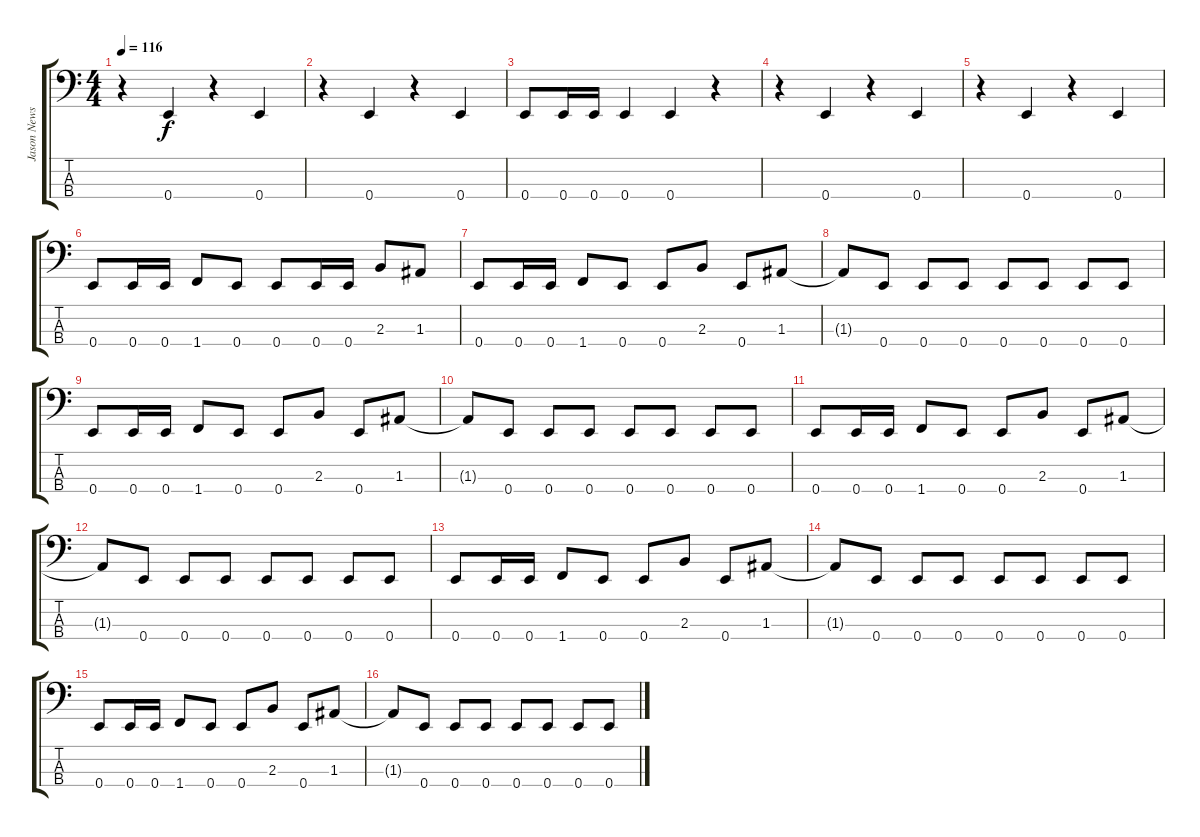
\track ("Jason Newsted" "Jason News") {instrument slapbass1}
\staff {score tabs}
\tuning (G2 D2 A1 E1) {hide}
\ts (4 4)
\tempo 116
\clef f4
\ks c
r.4{dy f} 0.4.4 r.4 0.4.4 |
r.4 0.4.4 r.4 0.4.4 |
0.4.8 0.4.16 0.4.16 0.4.4 0.4.4 r.4 |
r.4 0.4.4 r.4 0.4.4 |
r.4 0.4.4 r.4 0.4.4 |
0.4.8 0.4.16 0.4.16 1.4.8 0.4.8 0.4.8 0.4.16 0.4.16 2.3.8 1.3.8 |
0.4.8 0.4.16 0.4.16 1.4.8 0.4.8 0.4.8 2.3.8 0.4.8 1.3.8 |
1.3{t}.8 0.4.8 0.4.8 0.4.8 0.4.8 0.4.8 0.4.8 0.4.8 |
0.4.8 0.4.16 0.4.16 1.4.8 0.4.8 0.4.8 2.3.8 0.4.8 1.3.8 |
1.3{t}.8 0.4.8 0.4.8 0.4.8 0.4.8 0.4.8 0.4.8 0.4.8 |
0.4.8 0.4.16 0.4.16 1.4.8 0.4.8 0.4.8 2.3.8 0.4.8 1.3.8 |
1.3{t}.8 0.4.8 0.4.8 0.4.8 0.4.8 0.4.8 0.4.8 0.4.8 |
0.4.8 0.4.16 0.4.16 1.4.8 0.4.8 0.4.8 2.3.8 0.4.8 1.3.8 |
1.3{t}.8 0.4.8 0.4.8 0.4.8 0.4.8 0.4.8 0.4.8 0.4.8 |
0.4.8 0.4.16 0.4.16 1.4.8 0.4.8 0.4.8 2.3.8 0.4.8 1.3.8 |
1.3{t}.8 0.4.8 0.4.8 0.4.8 0.4.8 0.4.8 0.4.8 0.4.8
